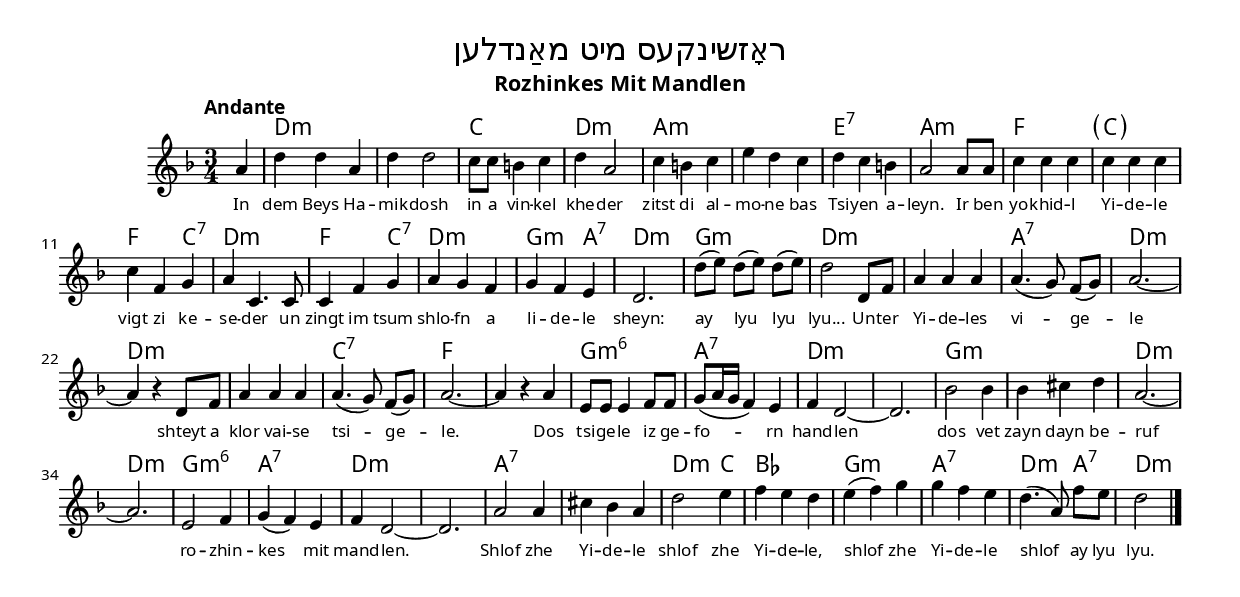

\header {
  title = "ראָזשינקעס מיט מאַנדלען"
  subtitle = "Rozhinkes Mit Mandlen"
  }
\version "2.18.2"
\language "english"

#(set-global-staff-size 17)

end =
  #(define-music-function
    (parser location signature)
    (fraction?)
  #{
    \once \omit Staff.TimeSignature \time #signature
  #})

\layout {
  \context {  % Use Typewriter font for chord symbols
    \ChordNames {
      \set chordChanges = ##t
      \override ChordName.font-family = #'typewriter
      }
    }
  \context {  % Change font size for lyrics
    \Lyrics {
      \override LyricText.font-size = #'-1
      }
    }
  \context {  % Beam according to rhythm
    \Staff {
      \set Timing.beamExceptions = #'()
      }
    }
  }

\paper {      % Load fonts
  fonts = #
  (make-pango-font-tree
   "Linux Libertine"
   "Linux Biolinum"
   "Courier 10 Pitch"
   (/ (* staff-height pt) 2.5)
    )
  bookTitleMarkup = \markup {
    \override #'(baseline-skip . 3.5)
    \column {
      \fill-line { \fromproperty #'header:dedication }
      \override #'(baseline-skip . 3.5)
      \column {
        \fill-line {
          \override #'(font-name . "Drugulin CLM")
          \huge \larger \larger \bold
          \fromproperty #'header:title
          }
        \fill-line {
          \large \bold
          \fromproperty #'header:subtitle
          }
        \fill-line {
          \smaller \bold
          \fromproperty #'header:subsubtitle
          }
        \fill-line {
          \fromproperty #'header:meter
          \fromproperty #'header:arranger
          }
          \fill-line {
          \override #'(font-name . "Drugulin CLM")
          \fromproperty #'header:composer
          { \large \bold \fromproperty #'header:instrument }
          \override #'(font-name . "Drugulin CLM")
          \fromproperty #'header:poet
          }
        }
      }
    }
    scoreTitleMarkup = \markup {
      \column {
      \on-the-fly \print-all-headers { \bookTitleMarkup \hspace #1 }
      \fill-line {
        \null
        \override #'(font-name . "Drugulin CLM")
        \huge
        \lower #5
        \fromproperty #'header:piece
        }
      }
    }
  }

mel = \relative a' {
  \partial 4 { a4 } |
    d d a |
    d d2 |
    c8 c b4 c |
    d a2 |
    c4 b4 c |
    e d c |
    d c b |
    a2 a8 a
    c4 c c |
    c c c |
    c f, g |
    a c,4. c8 |
    c4 f g |
    a g f |
    g f e |
    d2. |
    d'8( e) d( e) d( e) |
    d2 \repeat unfold 2 {
      d,8 f |
      a4 a a |
      a4.( g8) f( g) |
      a2.~ |
      a4 r } a |
    e8 e e4 f8 f |
    g( a16 g f4) e |
    f d2~ |
    d2. |
    bf'2 bf4 |
    bf cs d |
    a2.~ |
    a |
    e2 f4 |
    g4( f) e |
    f d2~ |
    d2. |
    a'2 a4 |
    cs bf a |
    d2 e4 |
    f e d |
    e( f) g |
    g f e |
    d4.( a8) f'e|
    \end 2/4 d2
  }

acc = \chordmode {
  \partial 4 {s4}
  d2.:m |
  d:m |
  c: |
  d:m |
  a:m |
  a:m
  e:7 |
  a:m |
  f:  |
  \parenthesize c: |
  f2: c4:7|
  d2.:m |
  f2: c4:7 |
  d2.:m |
  g2:m a4:7 |
  d2.:m |
  g:m |
  d:m |
  d:m |
  a:7 |
  d:m |
  d:m |
  d:m |
  c:7 |
  f: |
  f: |
  g:m6 |
  a:7 |
  d:m |
  d:m |
  g:m |
  g:m |
  d:m |
  d:m |
  g:m6 |
  a:7 |
  d:m |
  d:m |
  a:7 |
  a:7 |
  d2:m c4: |
  bf2.: |
  g:m |
  a:7 |
  d2:m a4:7 |
  d2:m
  }

\score {
  <<
    \new ChordNames {
      \acc
    }
    \new Staff {
      \clef treble
      \key d \minor
      \time 3/4
      \tempo Andante
      \new Voice = "melody" {
        \mel
        \bar "|."
      }
    }
    \new Lyrics \lyricsto "melody" {
      In dem Beys Ha -- mik -- dosh
      in a vin -- kel khe -- der
      zitst di al -- mo -- ne bas Tsi -- yen a -- leyn.
      Ir ben yo -- khid -- l Yi -- de -- le vigt zi ke -- se -- der
      un zingt im tsum shlo -- fn
      a li -- de -- le sheyn:
      ay lyu lyu lyu…
      Un -- ter Yi -- de -- les vi -- ge -- le
      shteyt a klor vai -- se tsi -- ge -- le.
      Dos tsi -- ge -- le iz ge -- fo -- rn hand -- len
      dos vet zayn dayn be -- ruf
      ro -- zhin -- kes mit mand -- len.
      Shlof zhe Yi -- de -- le shlof zhe Yi -- de -- le, 
      shlof zhe Yi -- de -- le shlof ay lyu lyu.
    }
  >>
}

